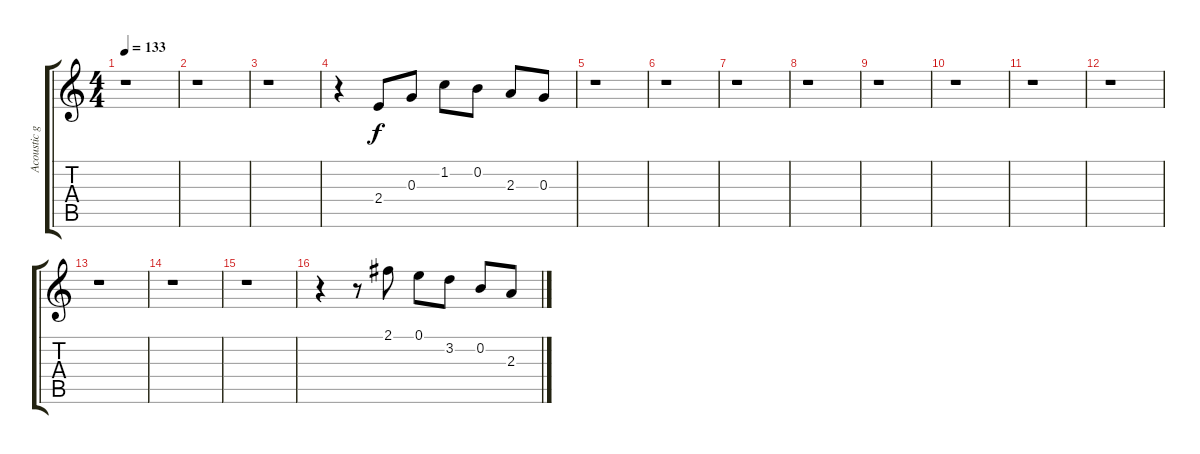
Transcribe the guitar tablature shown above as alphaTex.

\track ("Acoustic guitar" "Acoustic g") {instrument acousticguitarsteel}
\staff {score tabs}
\tuning (E4 B3 G3 D3 A2 E2) {hide}
\ts (4 4)
\tempo 133
\clef g2
\ks c
r.1{dy f} |
r.1 |
r.1 |
r.4 2.4.8 0.3.8 1.2.8 0.2.8 2.3.8 0.3.8 |
r.1 |
r.1 |
r.1 |
r.1 |
r.1 |
r.1 |
r.1 |
r.1 |
r.1 |
r.1 |
r.1 |
r.4 r.8 2.1.8 0.1.8 3.2.8 0.2.8 2.3.8
